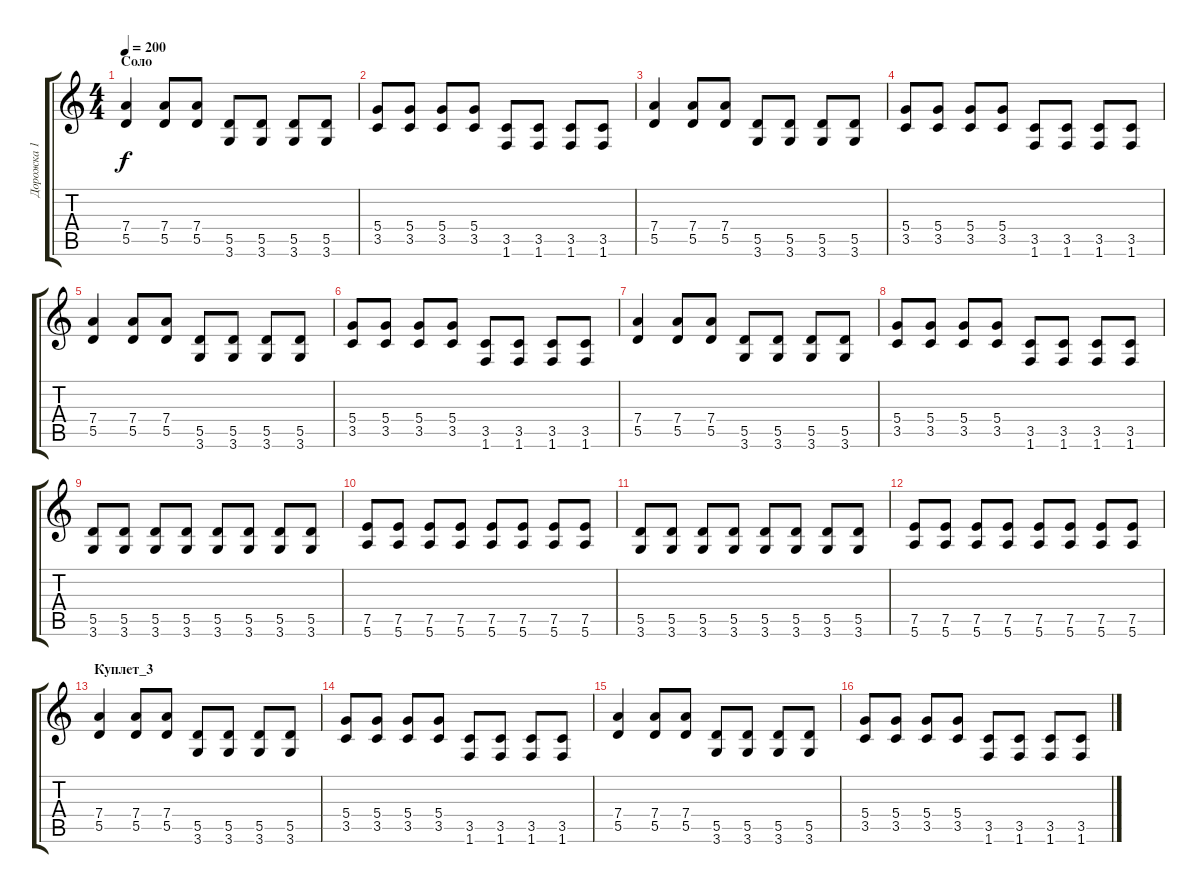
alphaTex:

\track ("Дорожка 1" "Дорожка 1") {instrument distortionguitar}
\staff {score tabs}
\tuning (E4 B3 G3 D3 A2 E2) {hide}
\ts (4 4)
\section ("" "Соло")
\tempo 200
\clef g2
\ks c
(7.4 5.5).4{dy f} (7.4 5.5).8 (7.4 5.5).8 (5.5 3.6).8 (5.5 3.6).8 (5.5 3.6).8 (5.5 3.6).8 |
(5.4 3.5).8 (5.4 3.5).8 (5.4 3.5).8 (5.4 3.5).8 (3.5 1.6).8 (3.5 1.6).8 (3.5 1.6).8 (3.5 1.6).8 |
(7.4 5.5).4 (7.4 5.5).8 (7.4 5.5).8 (5.5 3.6).8 (5.5 3.6).8 (5.5 3.6).8 (5.5 3.6).8 |
(5.4 3.5).8 (5.4 3.5).8 (5.4 3.5).8 (5.4 3.5).8 (3.5 1.6).8 (3.5 1.6).8 (3.5 1.6).8 (3.5 1.6).8 |
(7.4 5.5).4 (7.4 5.5).8 (7.4 5.5).8 (5.5 3.6).8 (5.5 3.6).8 (5.5 3.6).8 (5.5 3.6).8 |
(5.4 3.5).8 (5.4 3.5).8 (5.4 3.5).8 (5.4 3.5).8 (3.5 1.6).8 (3.5 1.6).8 (3.5 1.6).8 (3.5 1.6).8 |
(7.4 5.5).4 (7.4 5.5).8 (7.4 5.5).8 (5.5 3.6).8 (5.5 3.6).8 (5.5 3.6).8 (5.5 3.6).8 |
(5.4 3.5).8 (5.4 3.5).8 (5.4 3.5).8 (5.4 3.5).8 (3.5 1.6).8 (3.5 1.6).8 (3.5 1.6).8 (3.5 1.6).8 |
(5.5 3.6).8 (5.5 3.6).8 (5.5 3.6).8 (5.5 3.6).8 (5.5 3.6).8 (5.5 3.6).8 (5.5 3.6).8 (5.5 3.6).8 |
(7.5 5.6).8 (7.5 5.6).8 (7.5 5.6).8 (7.5 5.6).8 (7.5 5.6).8 (7.5 5.6).8 (7.5 5.6).8 (7.5 5.6).8 |
(5.5 3.6).8 (5.5 3.6).8 (5.5 3.6).8 (5.5 3.6).8 (5.5 3.6).8 (5.5 3.6).8 (5.5 3.6).8 (5.5 3.6).8 |
(7.5 5.6).8 (7.5 5.6).8 (7.5 5.6).8 (7.5 5.6).8 (7.5 5.6).8 (7.5 5.6).8 (7.5 5.6).8 (7.5 5.6).8 |
\section ("" "Куплет_3")
(7.4 5.5).4 (7.4 5.5).8 (7.4 5.5).8 (5.5 3.6).8 (5.5 3.6).8 (5.5 3.6).8 (5.5 3.6).8 |
(5.4 3.5).8 (5.4 3.5).8 (5.4 3.5).8 (5.4 3.5).8 (3.5 1.6).8 (3.5 1.6).8 (3.5 1.6).8 (3.5 1.6).8 |
(7.4 5.5).4 (7.4 5.5).8 (7.4 5.5).8 (5.5 3.6).8 (5.5 3.6).8 (5.5 3.6).8 (5.5 3.6).8 |
(5.4 3.5).8 (5.4 3.5).8 (5.4 3.5).8 (5.4 3.5).8 (3.5 1.6).8 (3.5 1.6).8 (3.5 1.6).8 (3.5 1.6).8
